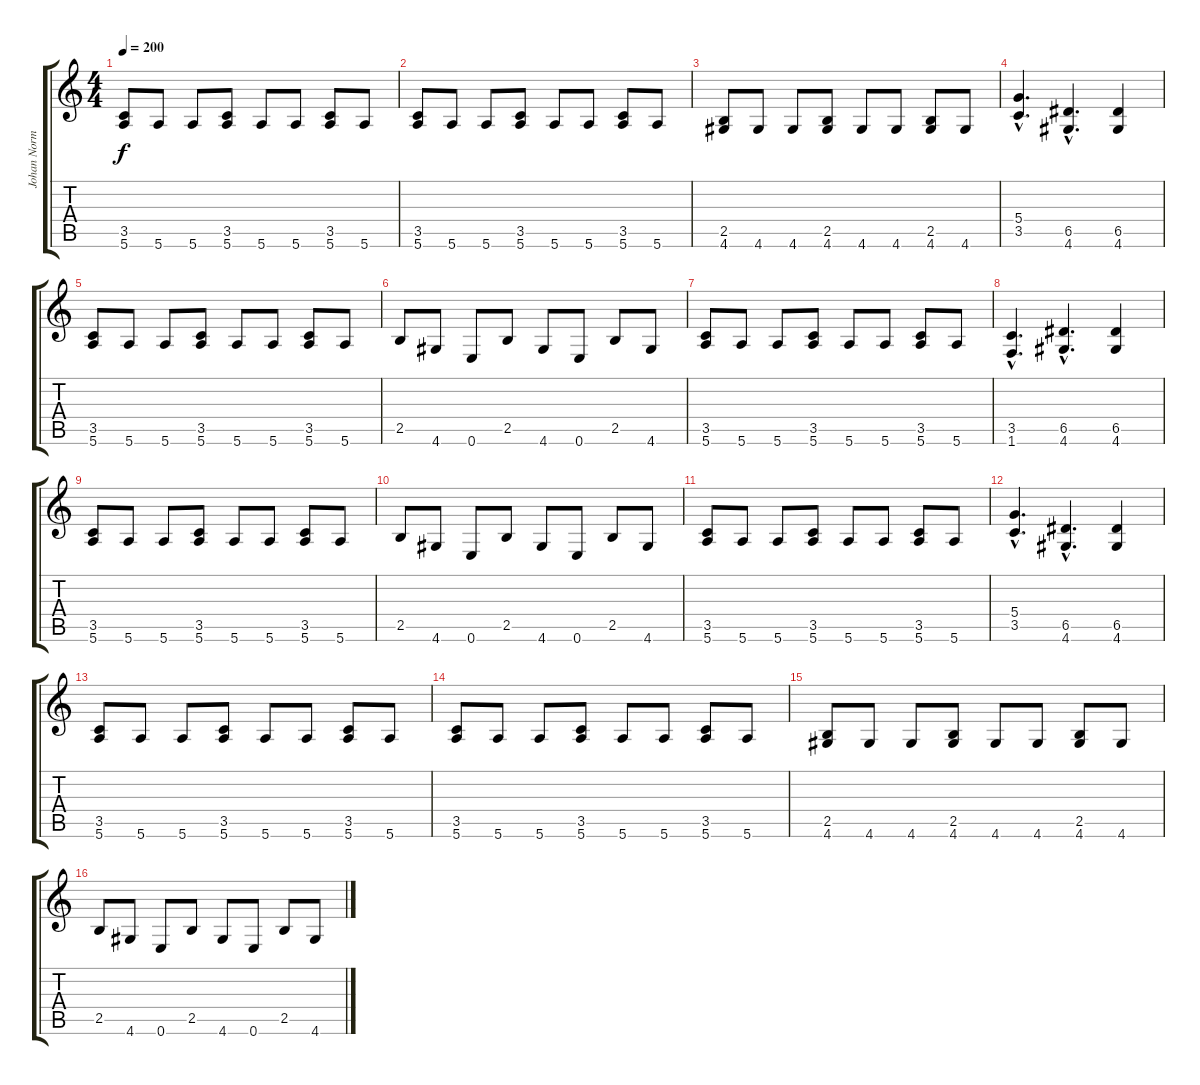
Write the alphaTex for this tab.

\track ("Johan Norman" "Johan Norm") {instrument distortionguitar}
\staff {score tabs}
\tuning (E4 B3 G3 D3 A2 E2) {hide}
\ts (4 4)
\tempo 200
\clef g2
\ks c
(3.5 5.6).8{dy f} 5.6.8 5.6.8 (3.5 5.6).8 5.6.8 5.6.8 (3.5 5.6).8 5.6.8 |
(3.5 5.6).8 5.6.8 5.6.8 (3.5 5.6).8 5.6.8 5.6.8 (3.5 5.6).8 5.6.8 |
(2.5 4.6).8 4.6.8 4.6.8 (2.5 4.6).8 4.6.8 4.6.8 (2.5 4.6).8 4.6.8 |
(5.4{hac} 3.5{hac}).4{d} (6.5{hac} 4.6{hac}).4{d} (6.5 4.6).4 |
(3.5 5.6).8 5.6.8 5.6.8 (3.5 5.6).8 5.6.8 5.6.8 (3.5 5.6).8 5.6.8 |
2.5.8 4.6.8 0.6.8 2.5.8 4.6.8 0.6.8 2.5.8 4.6.8 |
(3.5 5.6).8 5.6.8 5.6.8 (3.5 5.6).8 5.6.8 5.6.8 (3.5 5.6).8 5.6.8 |
(3.5{hac} 1.6{hac}).4{d} (6.5{hac} 4.6{hac}).4{d} (6.5 4.6).4 |
(3.5 5.6).8 5.6.8 5.6.8 (3.5 5.6).8 5.6.8 5.6.8 (3.5 5.6).8 5.6.8 |
2.5.8 4.6.8 0.6.8 2.5.8 4.6.8 0.6.8 2.5.8 4.6.8 |
(3.5 5.6).8 5.6.8 5.6.8 (3.5 5.6).8 5.6.8 5.6.8 (3.5 5.6).8 5.6.8 |
(5.4{hac} 3.5{hac}).4{d} (6.5{hac} 4.6{hac}).4{d} (6.5 4.6).4 |
(3.5 5.6).8 5.6.8 5.6.8 (3.5 5.6).8 5.6.8 5.6.8 (3.5 5.6).8 5.6.8 |
(3.5 5.6).8 5.6.8 5.6.8 (3.5 5.6).8 5.6.8 5.6.8 (3.5 5.6).8 5.6.8 |
(2.5 4.6).8 4.6.8 4.6.8 (2.5 4.6).8 4.6.8 4.6.8 (2.5 4.6).8 4.6.8 |
2.5.8 4.6.8 0.6.8 2.5.8 4.6.8 0.6.8 2.5.8 4.6.8
